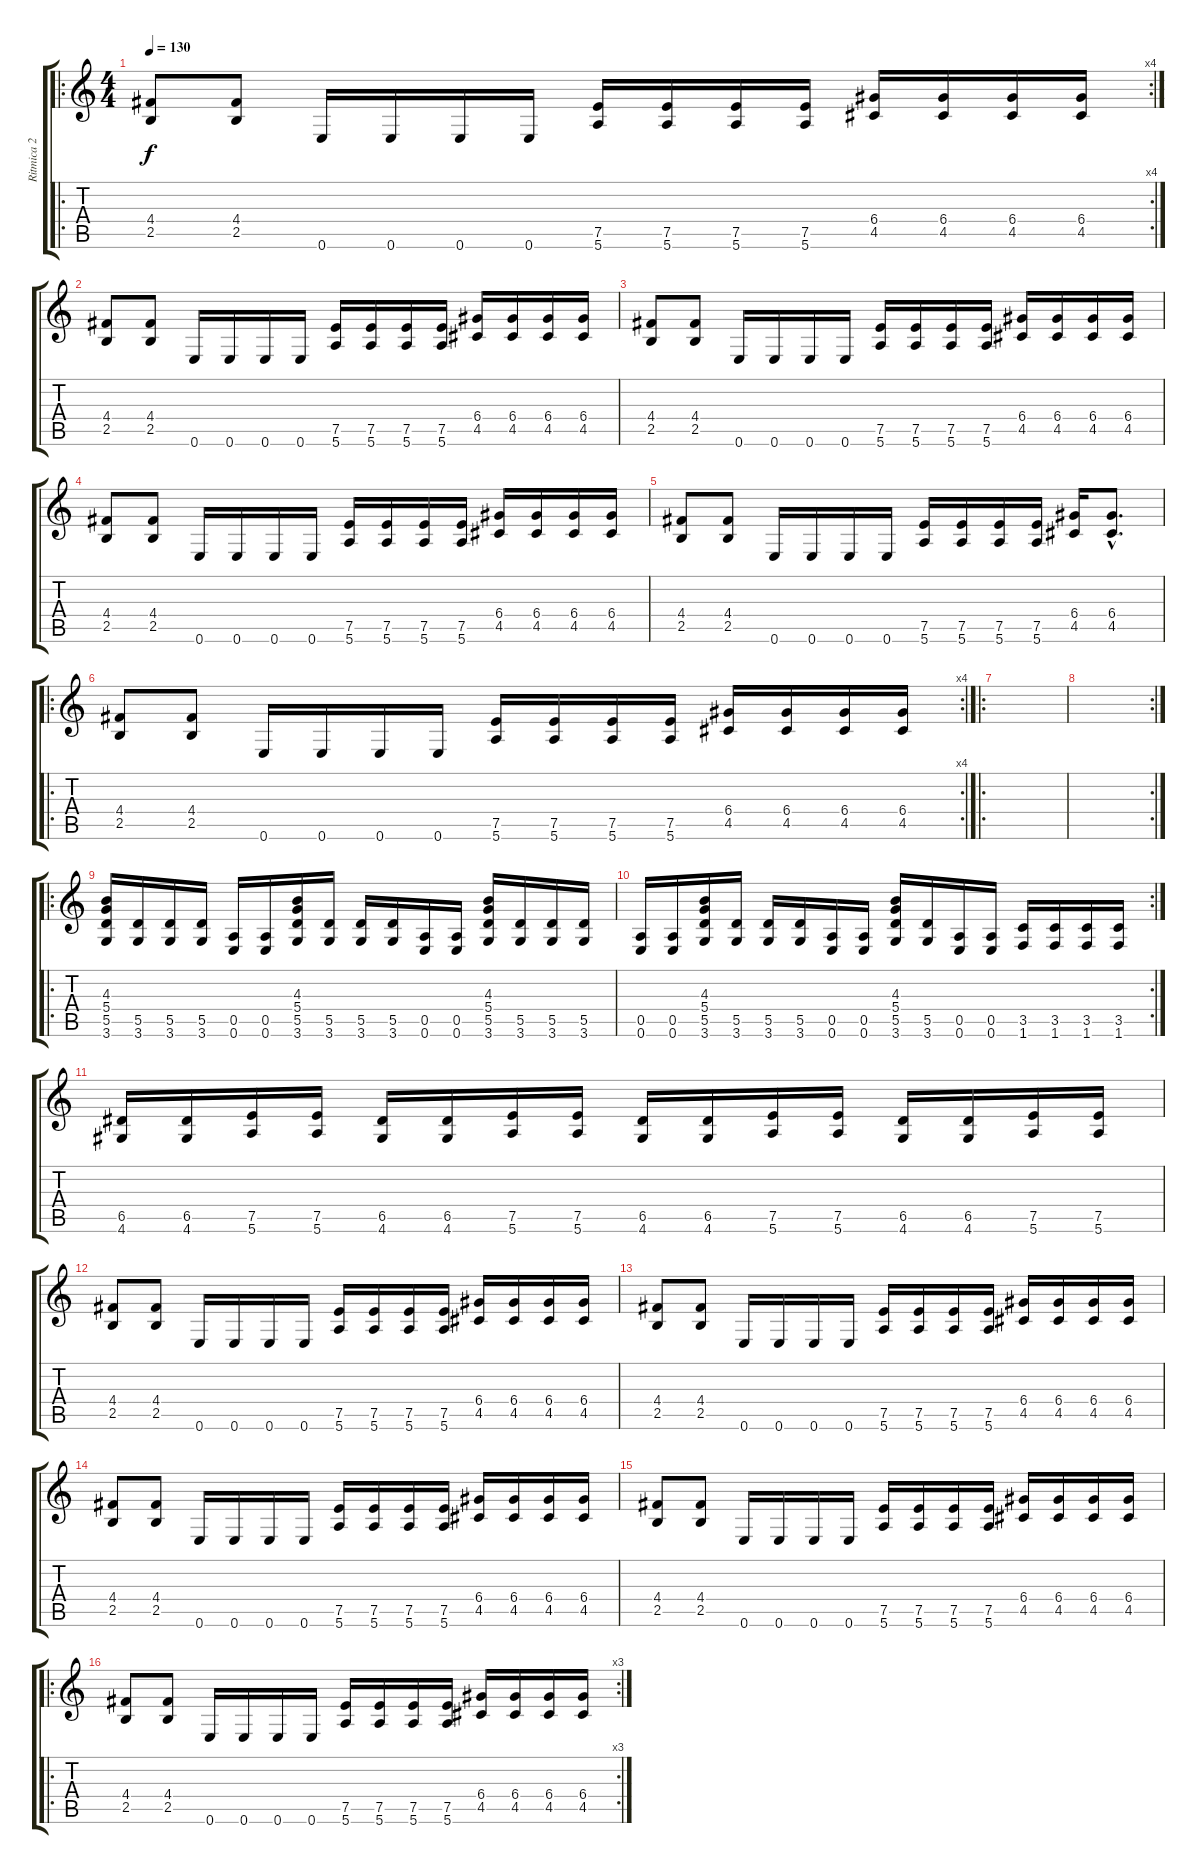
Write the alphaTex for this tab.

\track ("Ritmica 2" "Ritmica 2") {instrument distortionguitar}
\staff {score tabs}
\tuning (E4 B3 G3 D3 A2 E2) {hide}
\ro
\rc 4
\ts (4 4)
\tempo 130
\clef g2
\ks c
(4.4 2.5).8{dy f instrument distortionguitar} (4.4 2.5).8 0.6.16 0.6.16 0.6.16 0.6.16 (7.5 5.6).16 (7.5 5.6).16 (7.5 5.6).16 (7.5 5.6).16 (6.4 4.5).16 (6.4 4.5).16 (6.4 4.5).16 (6.4 4.5).16 |
(4.4 2.5).8 (4.4 2.5).8 0.6.16 0.6.16 0.6.16 0.6.16 (7.5 5.6).16 (7.5 5.6).16 (7.5 5.6).16 (7.5 5.6).16 (6.4 4.5).16 (6.4 4.5).16 (6.4 4.5).16 (6.4 4.5).16 |
(4.4 2.5).8 (4.4 2.5).8 0.6.16 0.6.16 0.6.16 0.6.16 (7.5 5.6).16 (7.5 5.6).16 (7.5 5.6).16 (7.5 5.6).16 (6.4 4.5).16 (6.4 4.5).16 (6.4 4.5).16 (6.4 4.5).16 |
(4.4 2.5).8 (4.4 2.5).8 0.6.16 0.6.16 0.6.16 0.6.16 (7.5 5.6).16 (7.5 5.6).16 (7.5 5.6).16 (7.5 5.6).16 (6.4 4.5).16 (6.4 4.5).16 (6.4 4.5).16 (6.4 4.5).16 |
(4.4 2.5).8 (4.4 2.5).8 0.6.16 0.6.16 0.6.16 0.6.16 (7.5 5.6).16 (7.5 5.6).16 (7.5 5.6).16 (7.5 5.6).16 (6.4 4.5).16 (6.4{hac} 4.5{hac}).8{d} |
\ro
\rc 4
(4.4 2.5).8 (4.4 2.5).8 0.6.16 0.6.16 0.6.16 0.6.16 (7.5 5.6).16 (7.5 5.6).16 (7.5 5.6).16 (7.5 5.6).16 (6.4 4.5).16 (6.4 4.5).16 (6.4 4.5).16 (6.4 4.5).16 |
\ro
|
\rc 2
|
\ro
(4.3 5.4 5.5 3.6).16 (5.5 3.6).16 (5.5 3.6).16 (5.5 3.6).16 (0.5 0.6).16 (0.5 0.6).16 (4.3 5.4 5.5 3.6).16 (5.5 3.6).16 (5.5 3.6).16 (5.5 3.6).16 (0.5 0.6).16 (0.5 0.6).16 (4.3 5.4 5.5 3.6).16 (5.5 3.6).16 (5.5 3.6).16 (5.5 3.6).16 |
\rc 2
(0.5 0.6).16 (0.5 0.6).16 (4.3 5.4 5.5 3.6).16 (5.5 3.6).16 (5.5 3.6).16 (5.5 3.6).16 (0.5 0.6).16 (0.5 0.6).16 (4.3 5.4 5.5 3.6).16 (5.5 3.6).16 (0.5 0.6).16 (0.5 0.6).16 (3.5 1.6).16 (3.5 1.6).16 (3.5 1.6).16 (3.5 1.6).16 |
(6.5 4.6).16 (6.5 4.6).16 (7.5 5.6).16 (7.5 5.6).16 (6.5 4.6).16 (6.5 4.6).16 (7.5 5.6).16 (7.5 5.6).16 (6.5 4.6).16 (6.5 4.6).16 (7.5 5.6).16 (7.5 5.6).16 (6.5 4.6).16 (6.5 4.6).16 (7.5 5.6).16 (7.5 5.6).16 |
(4.4 2.5).8 (4.4 2.5).8 0.6.16 0.6.16 0.6.16 0.6.16 (7.5 5.6).16 (7.5 5.6).16 (7.5 5.6).16 (7.5 5.6).16 (6.4 4.5).16 (6.4 4.5).16 (6.4 4.5).16 (6.4 4.5).16 |
(4.4 2.5).8 (4.4 2.5).8 0.6.16 0.6.16 0.6.16 0.6.16 (7.5 5.6).16 (7.5 5.6).16 (7.5 5.6).16 (7.5 5.6).16 (6.4 4.5).16 (6.4 4.5).16 (6.4 4.5).16 (6.4 4.5).16 |
(4.4 2.5).8 (4.4 2.5).8 0.6.16 0.6.16 0.6.16 0.6.16 (7.5 5.6).16 (7.5 5.6).16 (7.5 5.6).16 (7.5 5.6).16 (6.4 4.5).16 (6.4 4.5).16 (6.4 4.5).16 (6.4 4.5).16 |
(4.4 2.5).8 (4.4 2.5).8 0.6.16 0.6.16 0.6.16 0.6.16 (7.5 5.6).16 (7.5 5.6).16 (7.5 5.6).16 (7.5 5.6).16 (6.4 4.5).16 (6.4 4.5).16 (6.4 4.5).16 (6.4 4.5).16 |
\ro
\rc 3
(4.4 2.5).8 (4.4 2.5).8 0.6.16 0.6.16 0.6.16 0.6.16 (7.5 5.6).16 (7.5 5.6).16 (7.5 5.6).16 (7.5 5.6).16 (6.4 4.5).16 (6.4 4.5).16 (6.4 4.5).16 (6.4 4.5).16
